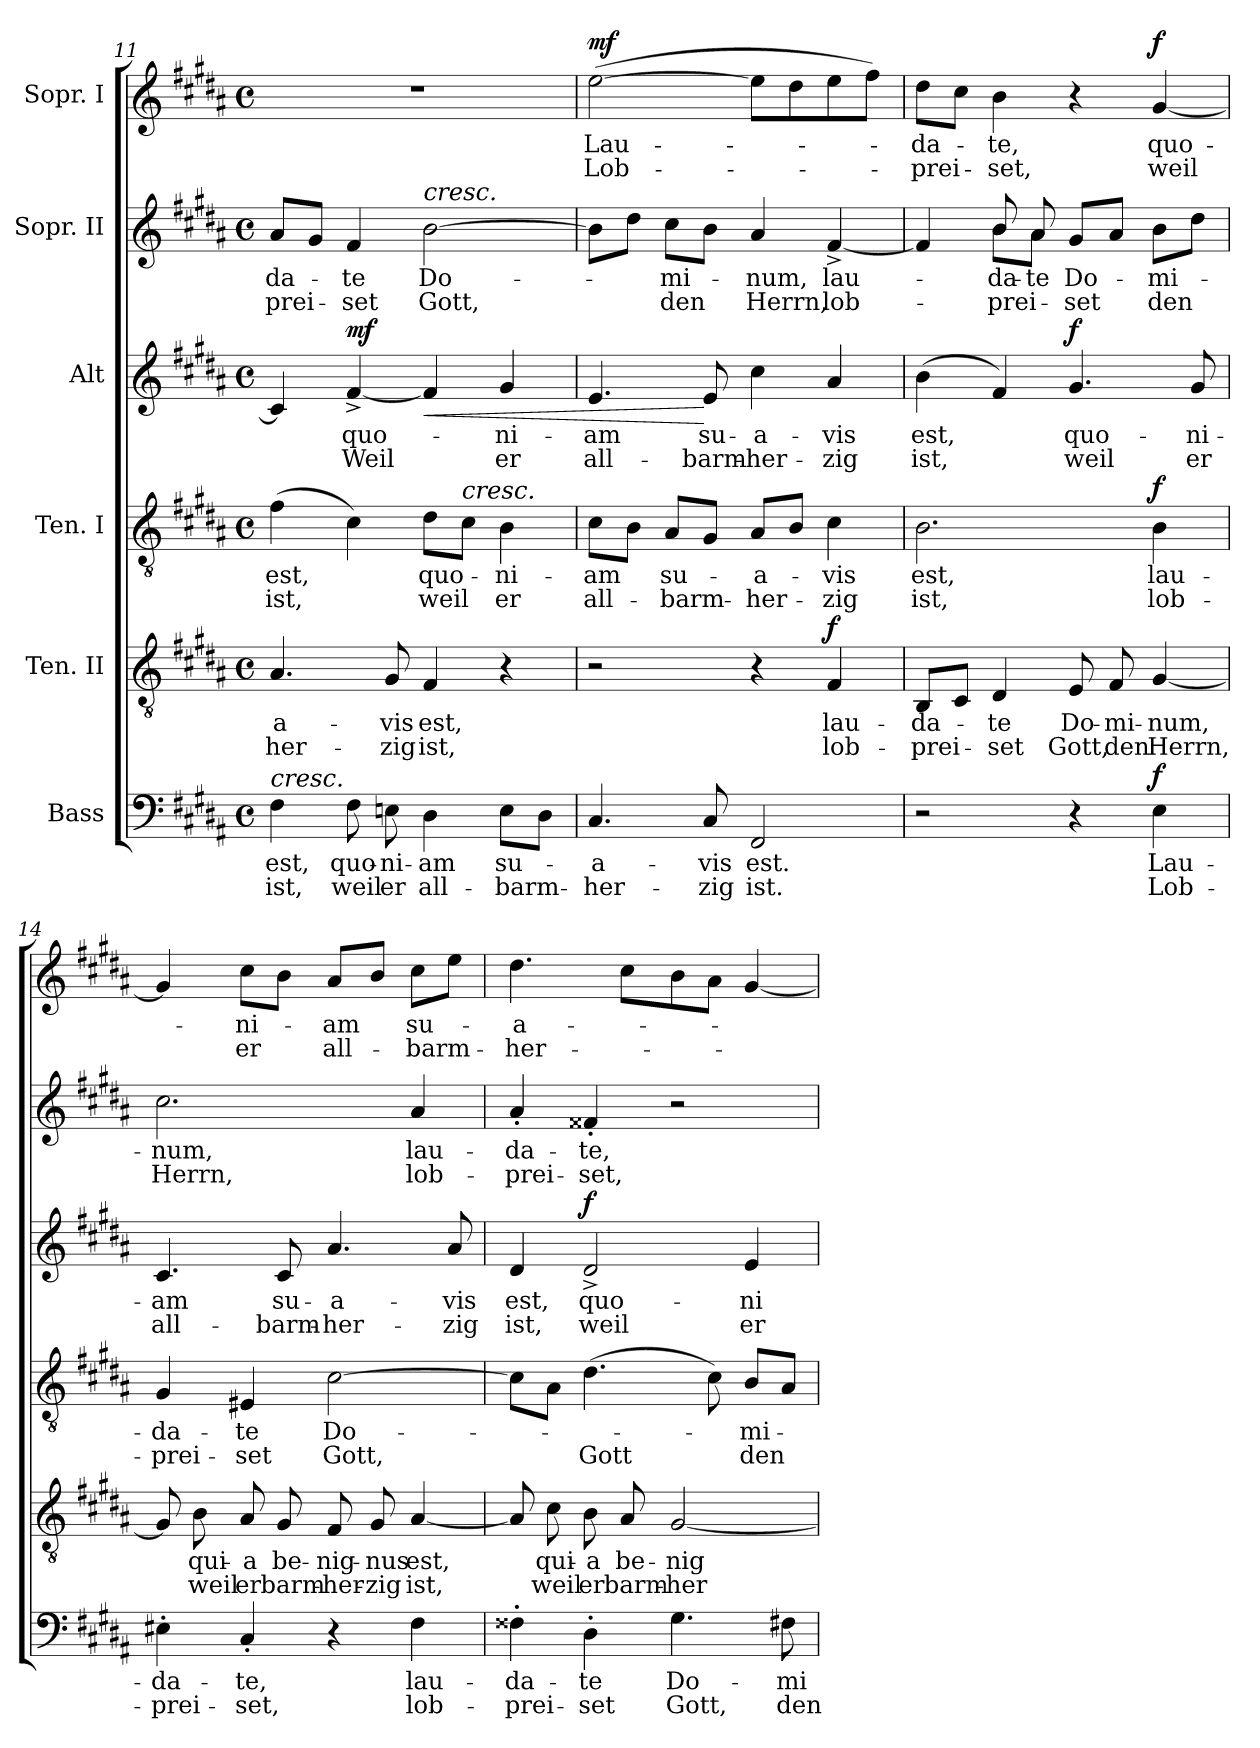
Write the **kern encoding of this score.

**kern	**text	**text	**dynam	**kern	**text	**text	**dynam	**kern	**text	**text	**dynam	**kern	**text	**text	**dynam	**kern	**text	**text	**kern	**text	**text	**dynam
*part6	*part6	*part6	*part6	*part5	*part5	*part5	*part5	*part4	*part4	*part4	*part4	*part3	*part3	*part3	*part3	*part2	*part2	*part2	*part1	*part1	*part1	*part1
*staff6	*staff6	*staff6	*staff6	*staff5	*staff5	*staff5	*staff5	*staff4	*staff4	*staff4	*staff4	*staff3	*staff3	*staff3	*staff3	*staff2	*staff2	*staff2	*staff1	*staff1	*staff1	*staff1
*I"Bass	*	*	*	*I"Ten. II	*	*	*	*I"Ten. I	*	*	*	*I"Alt	*	*	*	*I"Sopr. II	*	*	*I"Sopr. I	*	*	*
*clefF4	*	*	*	*clefGv2	*	*	*	*clefGv2	*	*	*	*clefG2	*	*	*	*clefG2	*	*	*clefG2	*	*	*
*k[f#c#g#d#a#]	*	*	*	*k[f#c#g#d#a#]	*	*	*	*k[f#c#g#d#a#]	*	*	*	*k[f#c#g#d#a#]	*	*	*	*k[f#c#g#d#a#]	*	*	*k[f#c#g#d#a#]	*	*	*
*B:	*	*	*	*B:	*	*	*	*B:	*	*	*	*B:	*	*	*	*B:	*	*	*B:	*	*	*
*M4/4	*	*	*	*M4/4	*	*	*	*M4/4	*	*	*	*M4/4	*	*	*	*M4/4	*	*	*M4/4	*	*	*
*met(c)	*	*	*	*met(c)	*	*	*	*met(c)	*	*	*	*met(c)	*	*	*	*met(c)	*	*	*met(c)	*	*	*
=11	=11	=11	=11	=11	=11	=11	=11	=11	=11	=11	=11	=11	=11	=11	=11	=11	=11	=11	=11	=11	=11	=11
!LO:TX:a:i:t=cresc.	!	!	!	!	!	!	!	!	!	!	!	!	!	!	!	!	!	!	!	!	!	!
4F#\	est,	ist,	.	4.A#/	-a-	-her-	.	(>4f#\	est,	ist,	.	4c#/]	.	.	.	8a#/L	-da-	-prei-	1r	.	.	.
.	.	.	.	.	.	.	.	.	.	.	.	.	.	.	.	8g#/J	.	.	.	.	.	.
!	!	!	!	!	!	!	!	!	!	!	!	!	!	!	!LO:DY:a	!	!	!	!	!	!	!
8F#\	quo-	weil	.	.	.	.	.	4c#\)	.	.	.	[4f#^/	quo-	Weil	mf	4f#/	-te	-set	.	.	.	.
8En\	-ni-	er	.	8G#/	-vis	-zig	.	.	.	.	.	.	.	.	.	.	.	.	.	.	.	.
!	!	!	!	!	!	!	!	!	!	!	!	!	!	!	!	!LO:TX:a:i:t=cresc.	!	!	!	!	!	!
!	!	!	!	!	!	!	!	!	!	!	!	!	!	!	!LO:HP:b	!	!	!	!	!	!	!
4D#\	-am	all-	.	4F#/	est,	ist,	.	8d#\L	quo-	weil	.	4f#/]	.	.	<	[2b\	Do-	Gott,	.	.	.	.
!	!	!	!	!	!	!	!	!LO:TX:a:i:t=cresc.	!	!	!	!	!	!	!	!	!	!	!	!	!	!
.	.	.	.	.	.	.	.	8c#\J	.	.	.	.	.	.	.	.	.	.	.	.	.	.
8E\L	su-	-barm-	.	4r	.	.	.	4B\	-ni-	er	.	4g#/	-ni-	er	.	.	.	.	.	.	.	.
8D#\J	.	.	.	.	.	.	.	.	.	.	.	.	.	.	.	.	.	.	.	.	.	.
=12	=12	=12	=12	=12	=12	=12	=12	=12	=12	=12	=12	=12	=12	=12	=12	=12	=12	=12	=12	=12	=12	=12
!	!	!	!	!	!	!	!	!	!	!	!	!	!	!	!	!	!	!	!	!	!	!LO:DY:a
4.C#/	-a-	-her-	.	2r	.	.	.	8c#\L	-am	all-	.	4.e/	-am	all-	.	8b\L]	.	.	(>[2ee\	Lau-	Lob-	mf
.	.	.	.	.	.	.	.	8B\J	.	.	.	.	.	.	.	8dd#\J	.	.	.	.	.	.
.	.	.	.	.	.	.	.	8A#/L	su-	-barm-	.	.	.	.	.	8cc#\L	-mi-	den	.	.	.	.
8C#/	-vis	-zig	.	.	.	.	.	8G#/J	.	.	.	8e/	su-	-barm-	[	8b\J	.	.	.	.	.	.
2FF#/	est.	ist.	.	4r	.	.	.	8A#/L	-a-	-her-	.	4cc#\	-a-	-her-	.	4a#/	-num,	Herrn,	8ee\L]	.	.	.
.	.	.	.	.	.	.	.	8B/J	.	.	.	.	.	.	.	.	.	.	8dd#\	.	.	.
!	!	!	!	!	!	!	!LO:DY:a	!	!	!	!	!	!	!	!	!	!	!	!	!	!	!
.	.	.	.	4F#/	lau-	lob-	f	4c#\	-vis	-zig	.	4a#/	-vis	-zig	.	[4f#^/	lau-	lob-	8ee\	.	.	.
.	.	.	.	.	.	.	.	.	.	.	.	.	.	.	.	.	.	.	8ff#\J)	.	.	.
!!LO:PB:g=z
=13	=13	=13	=13	=13	=13	=13	=13	=13	=13	=13	=13	=13	=13	=13	=13	=13	=13	=13	=13	=13	=13	=13
*	*	*	*	*	*	*	*	*	*	*	*	*	*	*	*	*^	*	*	*	*	*	*
2r	.	.	.	8BB/L	-da-	-prei-	.	2.B\	est,	ist,	.	(4b\	est,	ist,	.	4f#/]	4ryy	.	.	8dd#\L	-da-	-prei-	.
.	.	.	.	8C#/J	.	.	.	.	.	.	.	.	.	.	.	.	.	.	.	8cc#\J	.	.	.
.	.	.	.	4D#/	-te	-set	.	.	.	.	.	4f#/)	.	.	.	8b/	8b\L	-da-	-prei-	4b\	-te,	-set,	.
.	.	.	.	.	.	.	.	.	.	.	.	.	.	.	.	8a#/	8a#\J	-te	.	.	.	.	.
!	!	!	!	!	!	!	!	!	!	!	!	!	!	!	!LO:DY:a	!	!	!	!	!	!	!	!
4r	.	.	.	8E/	Do-	Gott,	.	.	.	.	.	4.g#/	quo-	weil	f	8g#/L	2ryy	Do-	-set	4r	.	.	.
.	.	.	.	8F#/	-mi-	den	.	.	.	.	.	.	.	.	.	8a#/J	.	.	.	.	.	.	.
!	!	!	!LO:DY:a	!	!	!	!	!	!	!	!LO:DY:a	!	!	!	!	!	!	!	!	!	!	!	!LO:DY:a
4E\	Lau-	Lob-	f	[4G#/	-num,	Herrn,	.	4B\	lau-	lob-	f	.	.	.	.	8b\L	.	-mi-	den	[4g#/	quo-	weil	f
.	.	.	.	.	.	.	.	.	.	.	.	8g#/	-ni-	er	.	8dd#\J	.	.	.	.	.	.	.
*	*	*	*	*	*	*	*	*	*	*	*	*	*	*	*	*v	*v	*	*	*	*	*	*
=14	=14	=14	=14	=14	=14	=14	=14	=14	=14	=14	=14	=14	=14	=14	=14	=14	=14	=14	=14	=14	=14	=14
4E#X'\	-da-	-prei-	.	8G#/]	.	.	.	4G#/	-da-	-prei-	.	4.c#/	-am	all-	.	2.cc#\	-num,	Herrn,	4g#/]	.	.	.
.	.	.	.	8B\	qui-	weil	.	.	.	.	.	.	.	.	.	.	.	.	.	.	.	.
4C#'/	-te,	-set,	.	8A#/	-a	er	.	4E#X/	-te	-set	.	.	.	.	.	.	.	.	8cc#\L	-ni-	er	.
.	.	.	.	8G#/	be-	barm-	.	.	.	.	.	8c#/	su-	-barm-	.	.	.	.	8b\J	.	.	.
4r	.	.	.	8F#/	-nig-	-her-	.	[2c#\	Do-	Gott,	.	4.a#/	-a-	-her-	.	.	.	.	8a#/L	-am	all-	.
.	.	.	.	8G#/	-nus	-zig	.	.	.	.	.	.	.	.	.	.	.	.	8b/J	.	.	.
4F#\	lau-	lob-	.	[4A#/	est,	ist,	.	.	.	.	.	.	.	.	.	4a#/	lau-	lob-	8cc#\L	su-	-barm-	.
.	.	.	.	.	.	.	.	.	.	.	.	8a#/	-vis	-zig	.	.	.	.	8ee\J	.	.	.
=15	=15	=15	=15	=15	=15	=15	=15	=15	=15	=15	=15	=15	=15	=15	=15	=15	=15	=15	=15	=15	=15	=15
4F##X'\	-da-	-prei-	.	8A#/]	.	.	.	8c#\L]	.	.	.	4d#/	est,	ist,	.	4a#'/	-da-	-prei-	4.dd#\	-a-	-her-	.
.	.	.	.	8c#\	qui-	weil	.	8A#\J	.	.	.	.	.	.	.	.	.	.	.	.	.	.
!	!	!	!	!	!	!	!	!	!	!	!	!	!	!	!LO:DY:a	!	!	!	!	!	!	!
4D#'\	-te	-set	.	8B\	-a	er	.	(4.d#\	.	Gott	.	2d#^/	quo-	weil	f	4f##X'/	-te,	-set,	.	.	.	.
.	.	.	.	8A#/	be-	barm-	.	.	.	.	.	.	.	.	.	.	.	.	8cc#\L	.	.	.
4.G#\	Do-	Gott,	.	[2G#/	-nig-	-her-	.	.	.	.	.	.	.	.	.	2r	.	.	8b\	.	.	.
.	.	.	.	.	.	.	.	8c#\)	.	.	.	.	.	.	.	.	.	.	8a#\J	.	.	.
.	.	.	.	.	.	.	.	8B/L	-mi-	den	.	4e/	-ni-	er	.	.	.	.	[4g#/	.	.	.
8F#X\	-mi-	den	.	.	.	.	.	8A#/J	.	.	.	.	.	.	.	.	.	.	.	.	.	.
=	=	=	=	=	=	=	=	=	=	=	=	=	=	=	=	=	=	=	=	=	=	=
*-	*-	*-	*-	*-	*-	*-	*-	*-	*-	*-	*-	*-	*-	*-	*-	*-	*-	*-	*-	*-	*-	*-
